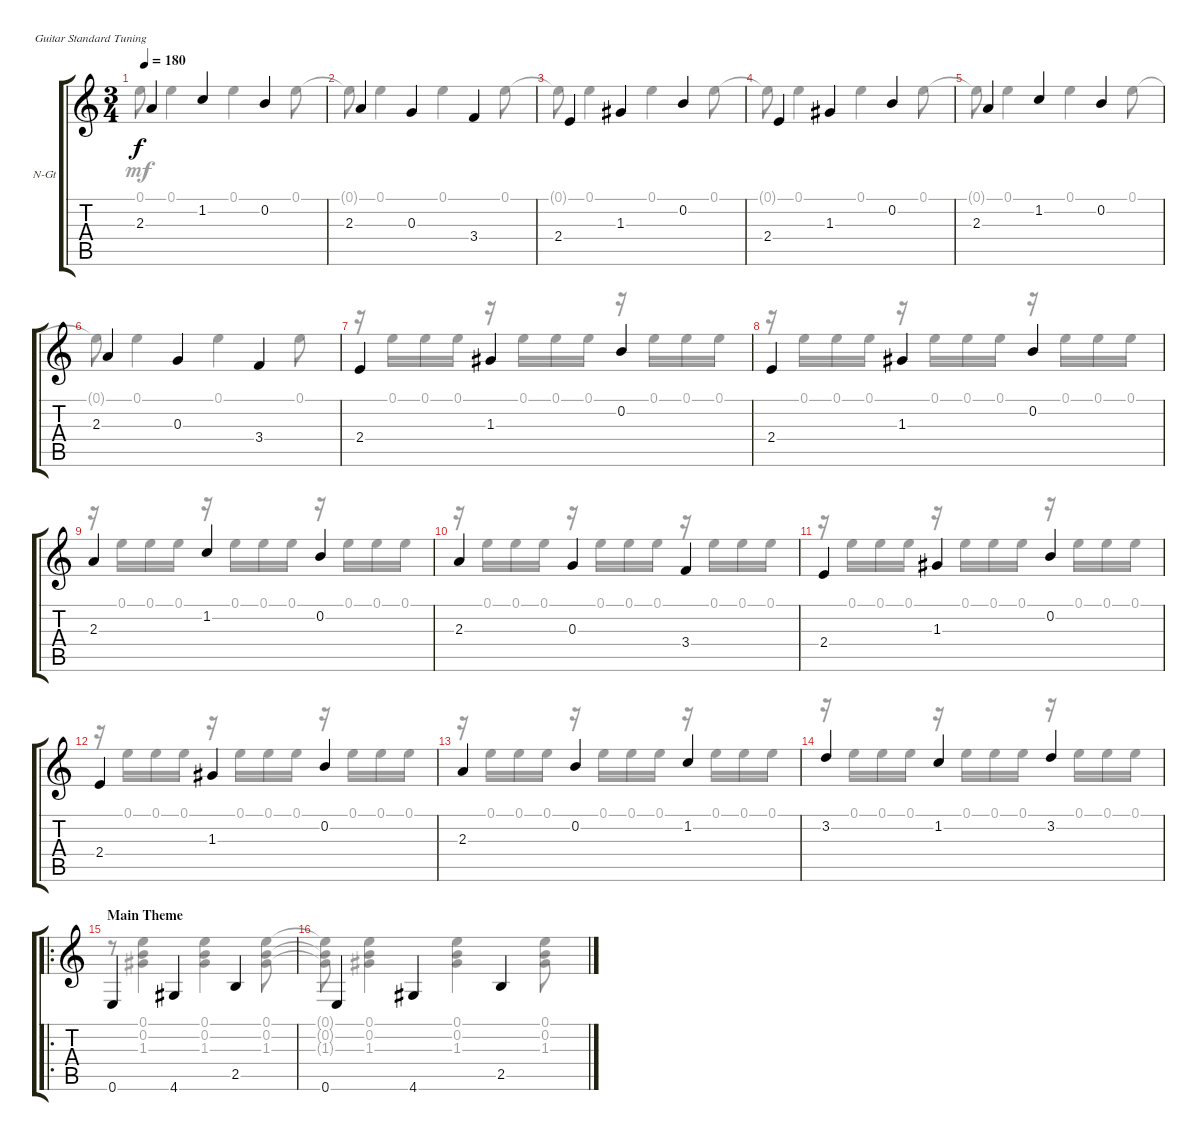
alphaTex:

\defaultSystemsLayout 4
\bracketExtendMode groupsimilarinstruments
\firstSystemTrackNameOrientation horizontal
\otherSystemsTrackNameOrientation horizontal
\track ("Nylon Guitar" "N-Gt") {instrument acousticguitarnylon}
\staff {score tabs}
\tuning (E4 B3 G3 D3 A2 E2)
\voice
\ts (3 4)
\tempo 180
\clef g2
\ks c
2.3.4{dy f} 1.2.4 0.2.4 |
2.3.4 0.3.4 3.4.4 |
2.4.4 1.3.4 0.2.4 |
2.4.4 1.3.4 0.2.4 |
2.3.4 1.2.4 0.2.4 |
\scale
0.287885 2.3.4 0.3.4 3.4.4 |
\scale
0.376868 2.4.4 1.3.4 0.2.4 |
\scale
0.335668 2.4.4 1.3.4 0.2.4 |
2.3.4 1.2.4 0.2.4 |
2.3.4 0.3.4 3.4.4 |
2.4.4 1.3.4 0.2.4 |
2.4.4 1.3.4 0.2.4 |
2.3.4 0.2.4 1.2.4 |
3.2.4 1.2.4 3.2.4 |
\ro
\section ("" "Main Theme")
0.6.4 4.6.4 2.5.4 |
0.6.4 4.6.4 2.5.4
\voice
\clef g2
\ottava regular
\simile none
\ks c
0.1{t}.8{dy mf} 0.1.4 0.1.4 0.1.8 |
0.1{t}.8 0.1.4 0.1.4 0.1.8 |
0.1{t}.8 0.1.4 0.1.4 0.1.8 |
0.1{t}.8 0.1.4 0.1.4 0.1.8 |
0.1{t}.8 0.1.4 0.1.4 0.1.8 |
\scale
0.287885 0.1{t}.8 0.1.4 0.1.4 0.1.8 |
\scale
0.376868 r.16 0.1.16 0.1.16 0.1.16 r.16 0.1.16 0.1.16 0.1.16 r.16 0.1.16 0.1.16 0.1.16 |
\scale
0.335668 r.16 0.1.16 0.1.16 0.1.16 r.16 0.1.16 0.1.16 0.1.16 r.16 0.1.16 0.1.16 0.1.16 |
r.16 0.1.16 0.1.16 0.1.16 r.16 0.1.16 0.1.16 0.1.16 r.16 0.1.16 0.1.16 0.1.16 |
r.16 0.1.16 0.1.16 0.1.16 r.16 0.1.16 0.1.16 0.1.16 r.16 0.1.16 0.1.16 0.1.16 |
r.16 0.1.16 0.1.16 0.1.16 r.16 0.1.16 0.1.16 0.1.16 r.16 0.1.16 0.1.16 0.1.16 |
r.16 0.1.16 0.1.16 0.1.16 r.16 0.1.16 0.1.16 0.1.16 r.16 0.1.16 0.1.16 0.1.16 |
r.16 0.1.16 0.1.16 0.1.16 r.16 0.1.16 0.1.16 0.1.16 r.16 0.1.16 0.1.16 0.1.16 |
r.16 0.1.16 0.1.16 0.1.16 r.16 0.1.16 0.1.16 0.1.16 r.16 0.1.16 0.1.16 0.1.16 |
r.8 (1.3 0.2 0.1).4 (1.3 0.2 0.1).4 (1.3 0.2 0.1).8 |
(1.3{t} 0.2{t} 0.1{t}).8 (1.3 0.2 0.1).4 (1.3 0.2 0.1).4 (1.3 0.2 0.1).8
